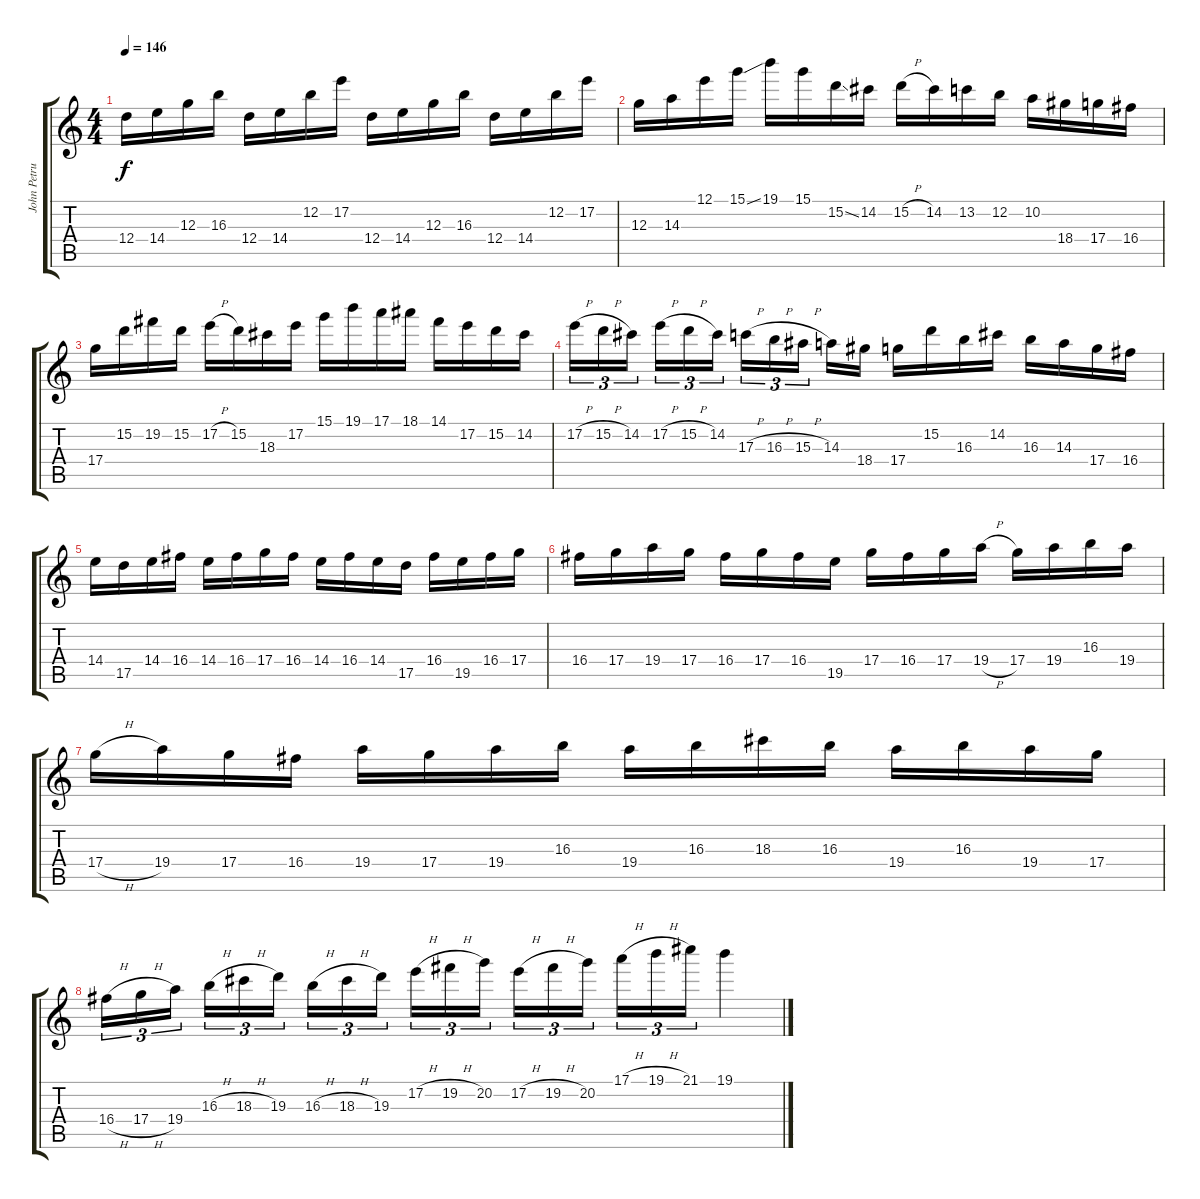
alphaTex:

\track ("John Petrucci" "John Petru") {instrument distortionguitar}
\staff {score tabs}
\tuning (E4 B3 G3 D3 A2 E2) {hide}
\ts (4 4)
\tempo 146
\clef g2
\ks c
12.4.16{dy f} 14.4.16 12.3.16 16.3.16 12.4.16 14.4.16 12.2.16 17.2.16 12.4.16 14.4.16 12.3.16 16.3.16 12.4.16 14.4.16 12.2.16 17.2.16 |
12.3.16 14.3.16 12.1.16 15.1{ss}.16 19.1.16 15.1.16 15.2{ss}.16 14.2.16 15.2{h}.16 14.2.16 13.2.16 12.2.16 10.2.16 18.4.16 17.4.16 16.4.16 |
17.4.16 15.2.16 19.2.16 15.2.16 17.2{h}.16 15.2.16 18.3.16 17.2.16 15.1.16 19.1.16 17.1.16 18.1.16 14.1.16 17.2.16 15.2.16 14.2.16 |
17.2{h}.16{tu (3 2)} 15.2{h}.16{tu (3 2)} 14.2.16{tu (3 2)} 17.2{h}.16{tu (3 2)} 15.2{h}.16{tu (3 2)} 14.2.16{tu (3 2)} 17.3{h}.16{tu (3 2)} 16.3{h}.16{tu (3 2)} 15.3{h}.16{tu (3 2)} 14.3.16 18.4.16 17.4.16 15.2.16 16.3.16 14.2.16 16.3.16 14.3.16 17.4.16 16.4.16 |
14.4.16 17.5.16 14.4.16 16.4.16 14.4.16 16.4.16 17.4.16 16.4.16 14.4.16 16.4.16 14.4.16 17.5.16 16.4.16 19.5.16 16.4.16 17.4.16 |
16.4.16 17.4.16 19.4.16 17.4.16 16.4.16 17.4.16 16.4.16 19.5.16 17.4.16 16.4.16 17.4.16 19.4{h}.16 17.4.16 19.4.16 16.3.16 19.4.16 |
17.4{h}.16 19.4.16 17.4.16 16.4.16 19.4.16 17.4.16 19.4.16 16.3.16 19.4.16 16.3.16 18.3.16 16.3.16 19.4.16 16.3.16 19.4.16 17.4.16 |
16.4{h}.16{tu (3 2)} 17.4{h}.16{tu (3 2)} 19.4.16{tu (3 2)} 16.3{h}.16{tu (3 2)} 18.3{h}.16{tu (3 2)} 19.3.16{tu (3 2)} 16.3{h}.16{tu (3 2)} 18.3{h}.16{tu (3 2)} 19.3.16{tu (3 2)} 17.2{h}.16{tu (3 2)} 19.2{h}.16{tu (3 2)} 20.2.16{tu (3 2)} 17.2{h}.16{tu (3 2)} 19.2{h}.16{tu (3 2)} 20.2.16{tu (3 2)} 17.1{h}.16{tu (3 2)} 19.1{h}.16{tu (3 2)} 21.1.16{tu (3 2)} 19.1.4
